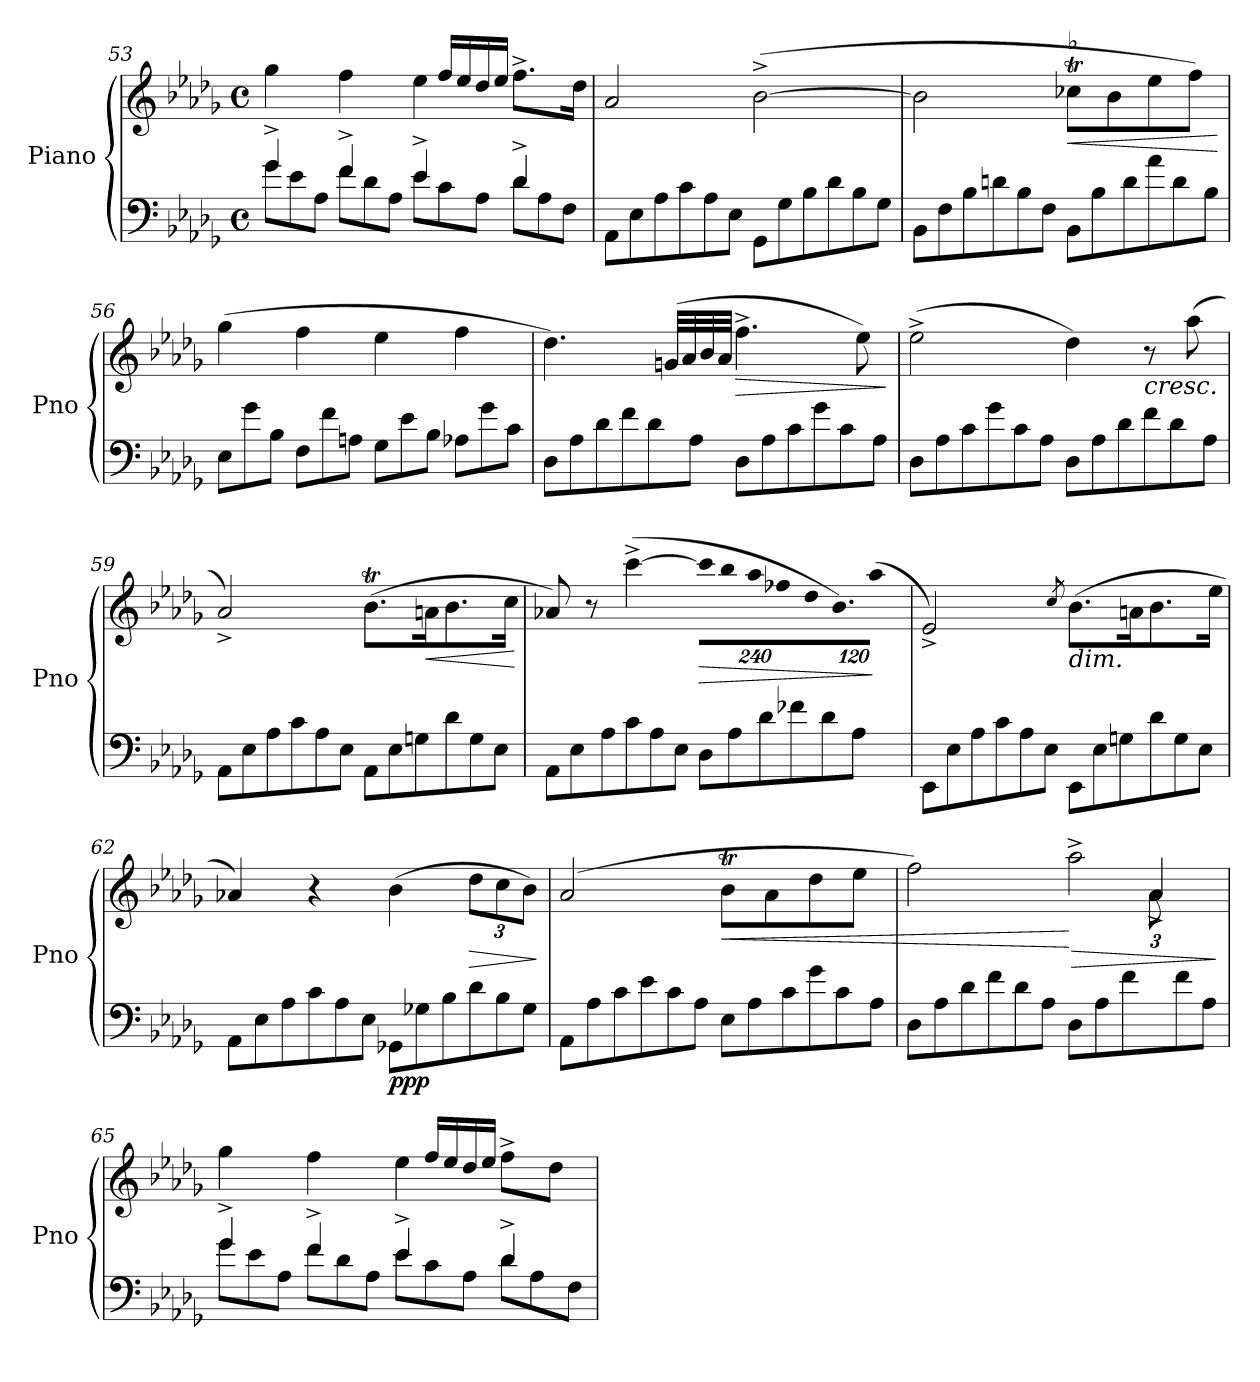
**kern	**kern	**dynam
*part1	*part1	*part1
*staff2	*staff1	*staff1/2
*I"Piano	*	*
*I'Pno	*	*
*clefF4	*clefG2	*
*k[b-e-a-d-g-]	*k[b-e-a-d-g-]	*
*M4/4	*M4/4	*
*met(c)	*met(c)	*
=53	=53	=53
*^	*	*
*	*Xtuplet	*	*
*	*	*^	*
!	!	!	!	!LO:DY:b=2
!	!	!	!	!LO:DY:n=1:b
4g-^/	12g-\L	4gg-\	2ryy	p mp
.	12e-\	.	.	.
.	12A-\J	.	.	.
4f^/	12f\L	4ff\	.	.
.	12d-\	.	.	.
.	12A-\J	.	.	.
*	*	*	*Xtuplet	*
4e-^/	12e-\L	4ee-\	12ee-yy	.
.	12c\	.	24ff!/LL	.
.	.	.	24ee-!/	.
.	12A-\J	.	24dd-!/	.
.	.	.	24ee-!/JJ	.
4d-^/	12d-\L	8.ff^\L	4ryy	.
.	12A-\	.	.	.
.	12F\J	.	.	.
.	.	16dd-\Jk	.	.
*v	*v	*	*	*
*	*v	*v	*
=54	=54	=54
12AA-\L	2a-/	.
12E-\	.	.
12A-\	.	.
12c\	.	.
12A-\	.	.
12E-\J	.	.
12GG-\L	(>[2b-^\	.
12G-\	.	.
12B-\	.	.
12d-\	.	.
12B-\	.	.
12G-\J	.	.
!!LO:PB:g=z
=55	=55	=55
12BB-\L	2b-\]	.
12F\	.	.
12B-\	.	.
12dn\	.	.
12B-\	.	.
12F\J	.	.
!	!LO:TX:a:i:t=♭	!
!	!	!LO:HP:b
12BB-\L	8cc-XT\L	<
12B-\	.	.
.	8b-\	.
12d\	.	.
12a-\	8ee-\	.
12d\	.	.
.	8ff\J)	.
12B-\J	.	.
.	.	[
=56	=56	=56
!	!	!LO:DY:b=2
!	!	!LO:DY:n=1:b
12E-\L	(>4gg-\	p mp
12g-\	.	.
12B-\J	.	.
12F\L	4ff\	.
12f\	.	.
12An\J	.	.
12G-\L	4ee-\	.
12e-\	.	.
12B-\J	.	.
12A-X\L	4ff\	.
12g-\	.	.
12c\J	.	.
=57	=57	=57
12D-\L	4.dd-\)	.
12A-\	.	.
12d-\	.	.
12f\	.	.
12d-\	.	.
.	(>32gn/LLL	.
.	32a-/	.
12A-\J	.	.
.	32b-/	.
.	32a-/JJJ	.
!	!	!LO:HP:b
12D-\L	4.ff^\	>
12A-\	.	.
12c\	.	.
12g-\	.	.
12c\	.	.
.	8ee-\)	.
12A-\J	.	.
.	.	]
=58	=58	=58
!	!	!LO:DY:b=2
!	!	!LO:DY:n=1:b
12D-\L	(>2ee-^\	p mp
12A-\	.	.
12c\	.	.
12g-\	.	.
12c\	.	.
12A-\J	.	.
12D-\L	4dd-\)	.
12A-\	.	.
12d-\	.	.
!	!	!LO:HP:b
12f\	8r	<
12d-\	.	.
.	(>8aa-\	.
12A-\J	.	.
!!LO:LB:g=z
=59	=59	=59
12AA-\L	2a-^/)	.
12E-\	.	.
12A-\	.	.
12c\	.	.
12A-\	.	.
12E-\J	.	.
12AA-\L	(>8.b-T\L	.
12E-\	.	.
12Gn\	.	.
!	!	!LO:HP:b
.	16an\K	<
12d-\	8.b-\	.
12G\	.	.
12E-\J	.	.
.	16cc\Jk	.
.	.	[ [
=60	=60	=60
!	!	!LO:DY:b=2
!	!	!LO:DY:n=1:b
12AA-\L	8a-X/)	mf f
12E-\	.	.
.	8r	.
12A-\	.	.
12c\	(>[4ccc^\	.
12A-\	.	.
12E-\J	.	.
*	*tuplet	*
*	*Xbrackettup	*
!	!LO:N:vis=8	!LO:HP:b
12D-\L	1920%137ccc\L]	>
!	!LO:N:vis=8	!
.	1920%137bb-\	.
12A-\	.	.
!	!LO:N:vis=8	!
.	1920%137aa-\	.
12d-\	.	.
!	!LO:N:vis=8	!
.	1920%137ff-X\	.
12f-X\	.	.
!	!LO:N:vis=8	!
.	1920%137dd-\	.
12d-\	.	.
!	!LO:N:vis=8.	!
.	960%103b-\)	.
12A-\J	.	.
!	!LO:N:vis=16	!
.	(>640%23aa-\Jk	.
.	.	]
=61	=61	=61
!	!	!LO:DY:b=2
!	!	!LO:DY:n=1:b
12EE-\L	2e-^/)	mp mf
12E-\	.	.
12A-\	.	.
12c\	.	.
12A-\	.	.
12E-\J	.	.
.	8qcc/	.
!	!LO:TX:b:i:t=dim.	!
12EE-\L	(>8.b-\L	.
12E-\	.	.
12Gn\	.	.
.	16an\K	.
12d-\	8.b-\	.
12G\	.	.
12E-\J	.	.
.	16ee-\Jk	.
=62	=62	=62
12AA-\L	4a-X/)	.
12E-\	.	.
12A-\	.	.
12c\	4r	.
12A-\	.	.
12E-\J	.	.
!	!	!LO:DY:b=2
!	!	!LO:DY:n=1:b
12GG-X\L	(>4b-\	p pp
12G-X\	.	.
12B-\	.	.
!	!	!LO:HP:b
12d-\	12dd-\L	>
12B-\	12cc\	.
12G-\J	12b-\J)	.
.	.	]
!!LO:LB:g=z
=63	=63	=63
!	!	!LO:DY:b=2
!	!	!LO:DY:n=1:b
12AA-\L	(>2a-/	p mp
12A-\	.	.
12c\	.	.
12e-\	.	.
12c\	.	.
12A-\J	.	.
!	!	!LO:HP:b
12E-\L	8b-T\L	<
12A-\	.	.
.	8a-\	.
12c\	.	.
12g-\	8dd-\	.
12c\	.	.
.	8ee-\J	.
12A-\J	.	.
=64	=64	=64
*	*^	*
*	*	*^	*
12D-\L	2ff\)	2.ryy	2.ryy	.
12A-\	.	.	.	.
12d-\	.	.	.	.
12f\	.	.	.	.
12d-\	.	.	.	.
12A-\J	.	.	.	.
!	!	!	!	!LO:HP:n=1:b
!	!	!	!	!LO:DY:n=1:b=2
!	!	!	!	!LO:DY:n=2:b
12D-\L	2aa-^\	.	.	[ > p mp
12A-\	.	.	.	.
12f\	.	.	.	.
12ryy	.	4a-^/	12a-\	.
12f\	.	.	6ryy	.
12A-\J	.	.	.	.
*	*v	*v	*v	*
.	.	]
=65	=65	=65
*^	*^	*
!	!	!	!	!LO:DY:b=2
!	!	!	!	!LO:DY:n=1:b
4g-^/	12g-\L	4gg-\	2ryy	p mp
.	12e-\	.	.	.
.	12A-\J	.	.	.
4f^/	12f\L	4ff\	.	.
.	12d-\	.	.	.
.	12A-\J	.	.	.
*	*	*	*Xtuplet	*
4e-^/	12e-\L	4ee-\	12ee-yy	.
.	12c\	.	24ff!/LL	.
.	.	.	24ee-!/	.
.	12A-\J	.	24dd-!/	.
.	.	.	24ee-!/JJ	.
4d-^/	12d-\L	8ff^\L	4ryy	.
.	12A-\	.	.	.
.	.	8dd-\J	.	.
.	12F\J	.	.	.
*v	*v	*	*	*
*	*v	*v	*
=	=	=
*-	*-	*-
